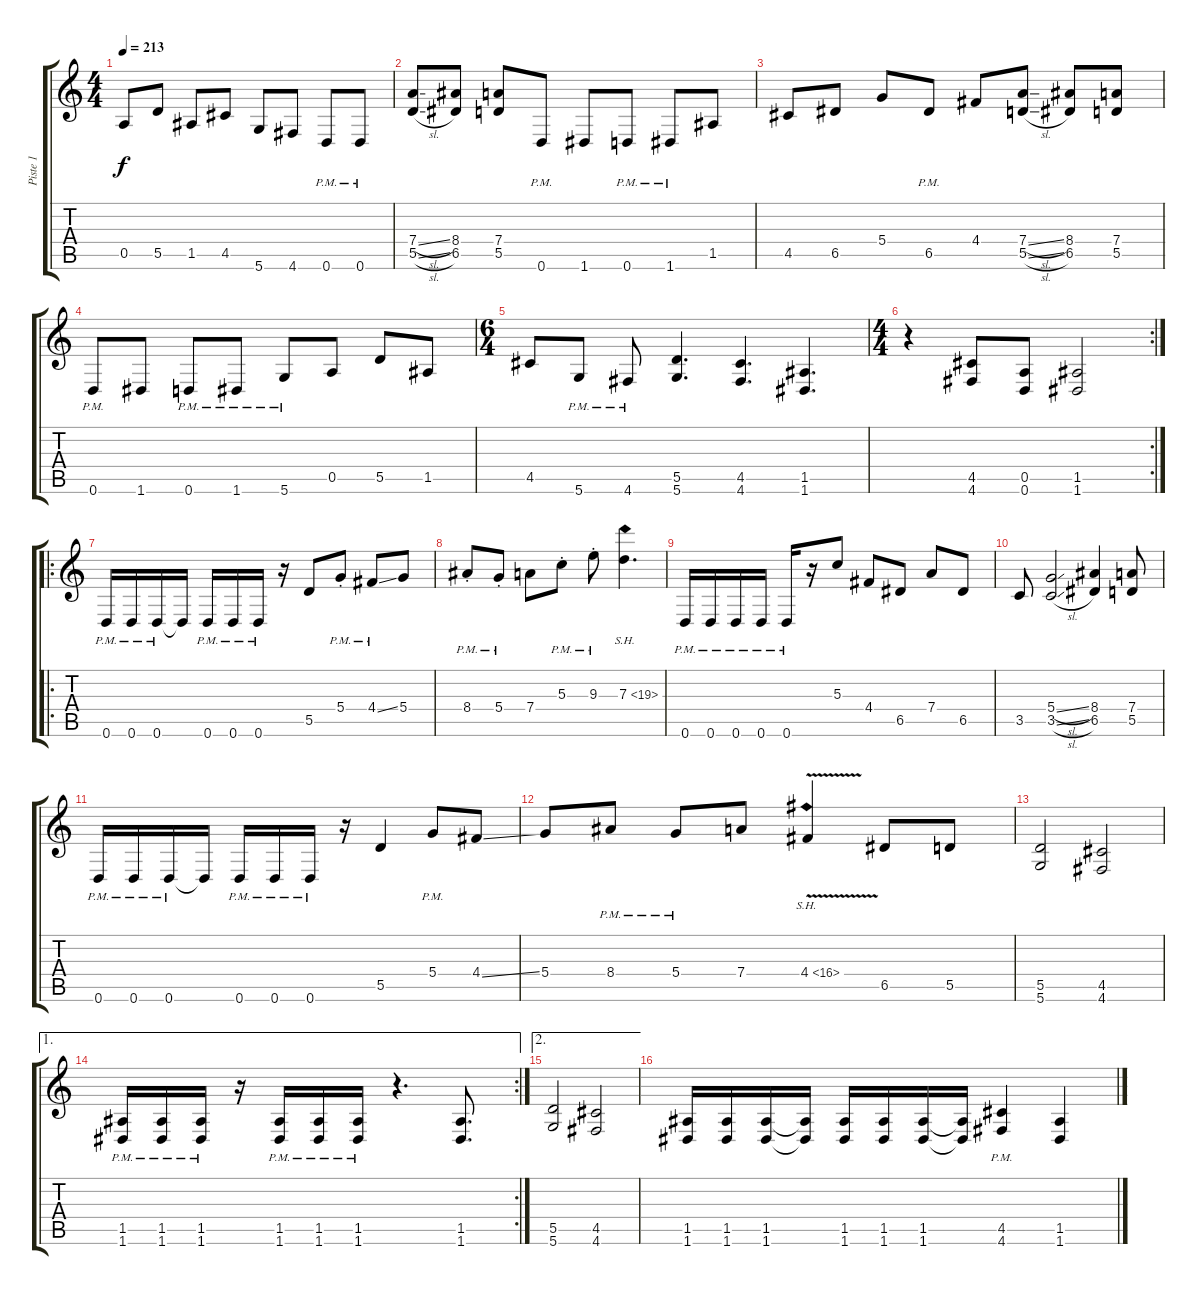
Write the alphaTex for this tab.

\track ("Piste 1" "Piste 1") {instrument distortionguitar bank 6}
\staff {score tabs}
\tuning (E4 B3 G3 D3 A2 D2) {hide}
\ts (4 4)
\tempo 213
\clef g2
\ks c
0.5.8{dy f} 5.5.8 1.5.8 4.5.8 5.6.8 4.6.8 0.6{pm}.8 0.6{pm}.8 |
(7.4{sl} 5.5{sl}).8 (8.4 6.5).8 (7.4 5.5).8 0.6{pm}.8 1.6.8 0.6{pm}.8 1.6{pm}.8 1.5.8 |
4.5.8 6.5.8 5.4.8 6.5{pm}.8 4.4.8 (7.4{sl} 5.5{sl}).8 (8.4 6.5).8 (7.4 5.5).8 |
0.6{pm}.8 1.6.8 0.6{pm}.8 1.6{pm}.8 5.6{pm}.8 0.5.8 5.5.8 1.5.8 |
\ts (6 4)
4.5.8 5.6{pm}.8 4.6{pm}.8 (5.5 5.6).4{d} (4.5 4.6).4{d} (1.5 1.6).4{d} |
\rc 2
\ts (4 4)
r.4 (4.5 4.6).8 (0.5 0.6).8 (1.5 1.6).2 |
\ro
0.6{pm}.16 0.6{pm}.16 0.6{pm}.16 0.6{t}.16 0.6{pm}.16 0.6{pm}.16 0.6{pm}.16 r.16 5.5.8 5.4{pm st}.8 4.4{ss pm}.8 5.4.8 |
8.4{pm st}.8 5.4{pm st}.8 7.4.8 5.3{pm st}.8 9.3{pm st}.8 7.3{sh 12}.4{d} |
0.6{pm}.16 0.6{pm}.16 0.6{pm}.16 0.6{pm}.16 0.6{pm}.16 r.16 5.3.8 4.4.8 6.5.8 7.4.8 6.5.8 |
3.5.8 (5.4{sl} 3.5{sl}).2 (8.4 6.5).4 (7.4 5.5).8 |
0.6{pm}.16 0.6{pm}.16 0.6{pm}.16 0.6{t}.16 0.6{pm}.16 0.6{pm}.16 0.6{pm}.16 r.16 5.5.4 5.4{pm}.8 4.4{ss}.8 |
5.4.8 8.4{pm}.8 5.4{pm}.8 7.4.8 4.4{sh 12 v}.4 6.5.8 5.5.8 |
(5.5 5.6).2 (4.5 4.6).2 |
\ae 1
\rc 2
(1.5{pm} 1.6{pm}).16 (1.5{pm} 1.6{pm}).16 (1.5{pm} 1.6{pm}).16 r.16 (1.5{pm} 1.6{pm}).16 (1.5{pm} 1.6{pm}).16 (1.5{pm} 1.6{pm}).16 r.4{d} (1.5 1.6).8{d} |
\ae 2
(5.5 5.6).2 (4.5 4.6).2 |
(1.5 1.6).16 (1.5 1.6).16 (1.5 1.6).16 (1.5{t} 1.6{t}).16 (1.5 1.6).16 (1.5 1.6).16 (1.5 1.6).16 (1.5{t} 1.6{t}).16 (4.5{pm} 4.6{pm}).4 (1.5 1.6).4
